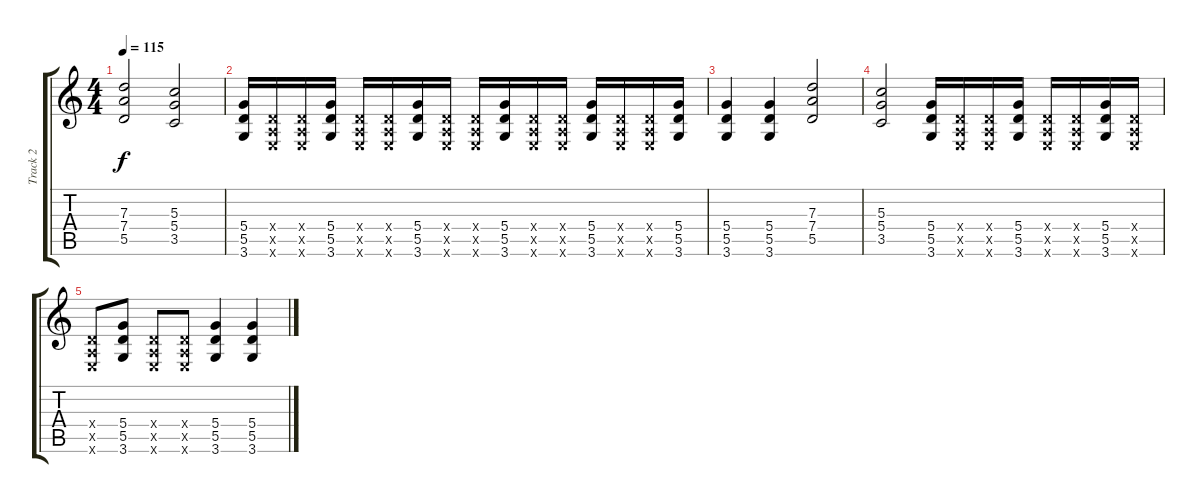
\track ("Track 2" "Track 2") {instrument distortionguitar}
\staff {score tabs}
\tuning (E4 B3 G3 D3 A2 E2) {hide}
\ts (4 4)
\tempo 115
\clef g2
\ks c
(7.3 7.4 5.5).2{dy f} (5.3 5.4 3.5).2 |
(5.4 5.5 3.6).16 (0.4{x} 0.5{x} 0.6{x}).16 (0.4{x} 0.5{x} 0.6{x}).16 (5.4 5.5 3.6).16 (0.4{x} 0.5{x} 0.6{x}).16 (0.4{x} 0.5{x} 0.6{x}).16 (5.4 5.5 3.6).16 (0.4{x} 0.5{x} 0.6{x}).16 (0.4{x} 0.5{x} 0.6{x}).16 (5.4 5.5 3.6).16 (0.4{x} 0.5{x} 0.6{x}).16 (0.4{x} 0.5{x} 0.6{x}).16 (5.4 5.5 3.6).16 (0.4{x} 0.5{x} 0.6{x}).16 (0.4{x} 0.5{x} 0.6{x}).16 (5.4 5.5 3.6).16 |
(5.4 5.5 3.6).4 (5.4 5.5 3.6).4 (7.3 7.4 5.5).2 |
(5.3 5.4 3.5).2 (5.4 5.5 3.6).16 (0.4{x} 0.5{x} 0.6{x}).16 (0.4{x} 0.5{x} 0.6{x}).16 (5.4 5.5 3.6).16 (0.4{x} 0.5{x} 0.6{x}).16 (0.4{x} 0.5{x} 0.6{x}).16 (5.4 5.5 3.6).16 (0.4{x} 0.5{x} 0.6{x}).16 |
(0.4{x} 0.5{x} 0.6{x}).8 (5.4 5.5 3.6).8 (0.4{x} 0.5{x} 0.6{x}).8 (0.4{x} 0.5{x} 0.6{x}).8 (5.4 5.5 3.6).4 (5.4 5.5 3.6).4
